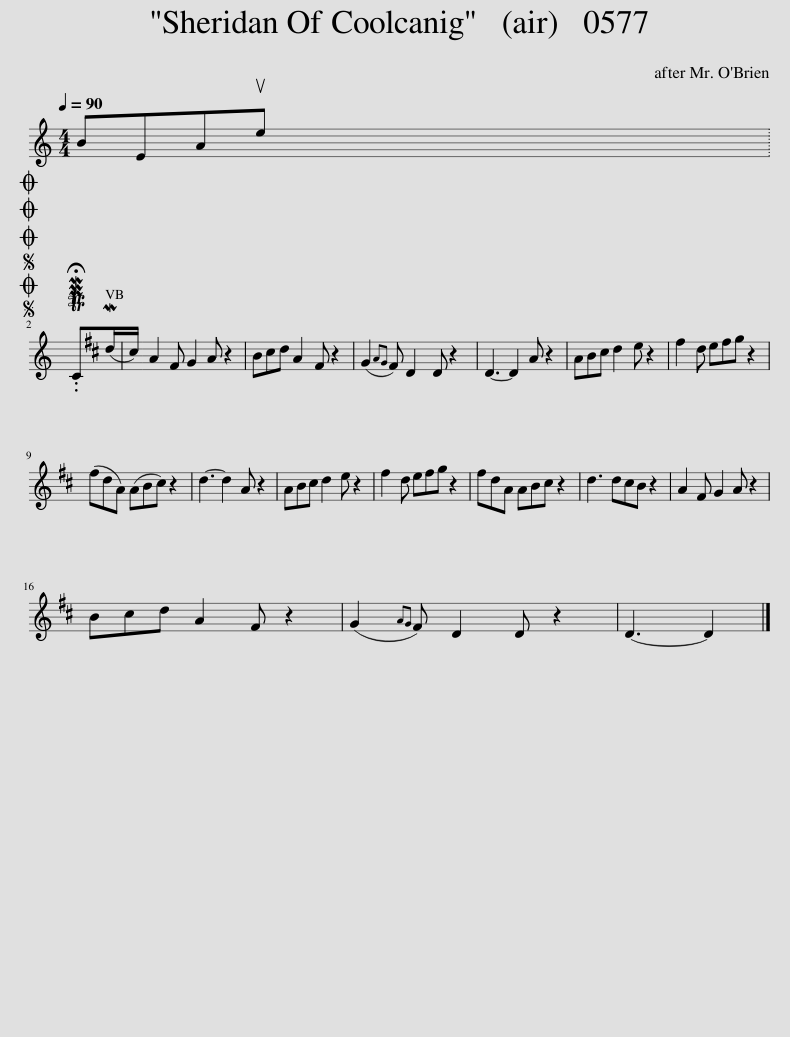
X:1
L:1/8
Q:1/4=90
M:4/4
I:linebreak $
K:C
V:1 treble
V:1
 BEAue x2002 |$SOSOOO .!fermata!PMTC(Md/^c/) | A2 ^F G2 A z2 | B^cd A2 ^F z2 | (G2{AG} ^F) D2 D z2 | %5
 D3- D2 A z2 | AB^c d2 e z2 | ^f2 d efg z2 |$ (^fdA) (AB^c) z2 | d3- d2 A z2 | %10
 AB^c d2 e z2 | ^f2 d efg z2 | ^fdA AB^c z2 | d3 d^cB z2 | A2 ^F G2 A z2 |$ %15
 B^cd A2 ^F z2 | (G2{AG} ^F) D2 D z2 | D3- D2 |] %18
